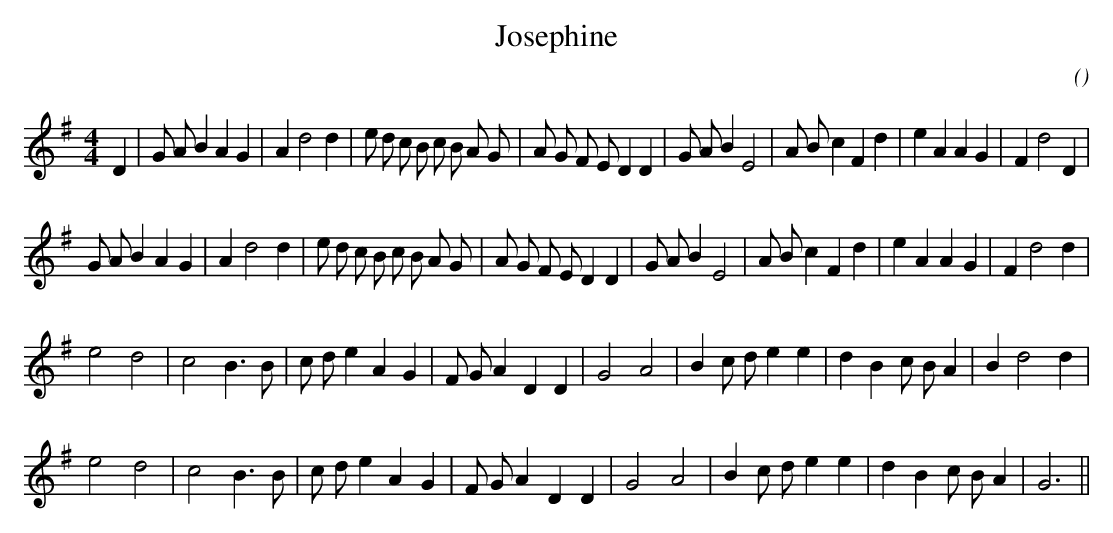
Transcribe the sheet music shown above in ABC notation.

X:1
T: Josephine
C:
O:
M:4/4
K:G
K:G
M:4/4
L:1/16
D4 |G2 A2 B4 A4 G4 |A4 d8 d4 |e2 d2 c2 B2 c2 B2 A2 G2 |A2 G2 F2 E2 D4 D4 |G2 A2 B4 E8 |A2 B2 c4 F4 d4 |e4 A4 A4 G4 |F4 d8 D4 |
G2 A2 B4 A4 G4 |A4 d8 d4 |e2 d2 c2 B2 c2 B2 A2 G2 |A2 G2 F2 E2 D4 D4 |G2 A2 B4 E8 |A2 B2 c4 F4 d4 |e4 A4 A4 G4 |F4 d8 d4 |
e8 d8 |c8 B6 B2 |c2 d2 e4 A4 G4 |F2 G2 A4 D4 D4 |G8 A8 |B4 c2 d2 e4 e4 |d4 B4 c2 B2 A4 |B4 d8 d4 |
e8 d8 |c8 B6 B2 |c2 d2 e4 A4 G4 |F2 G2 A4 D4 D4 |G8 A8 |B4 c2 d2 e4 e4 |d4 B4 c2 B2 A4 |G12 ||
